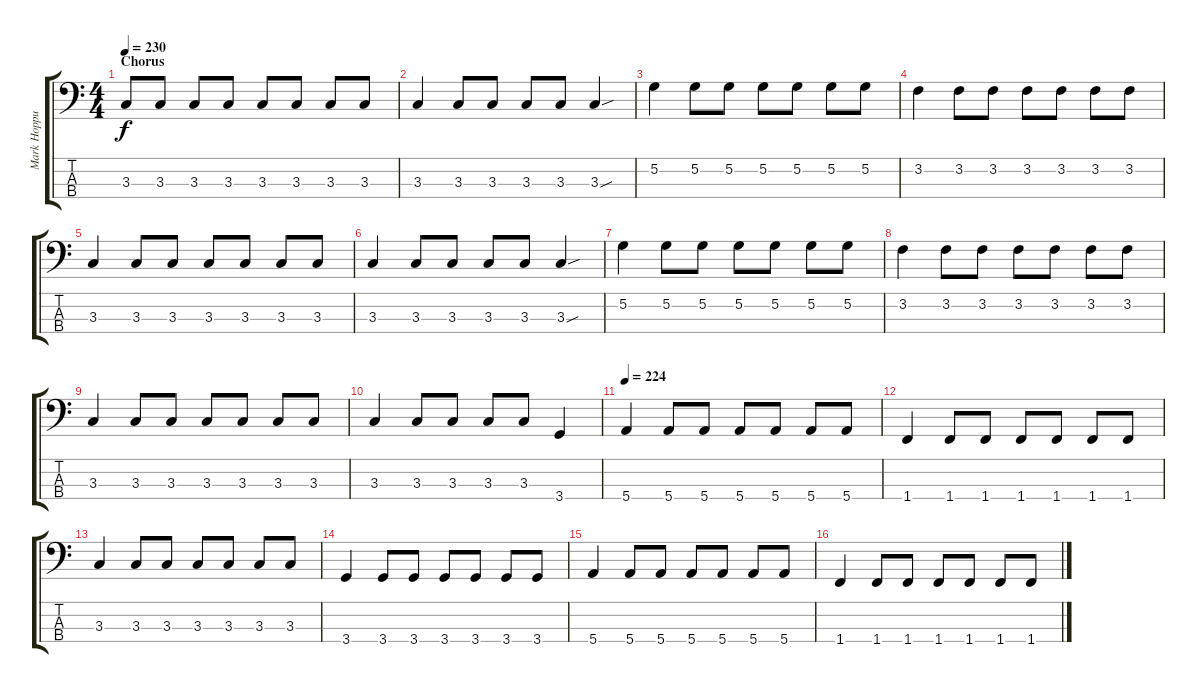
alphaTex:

\track ("Mark Hoppus - Bass" "Mark Hoppu") {instrument electricbasspick}
\staff {score tabs}
\tuning (G2 D2 A1 E1) {hide}
\ts (4 4)
\section ("" "Chorus")
\tempo 230
\clef f4
\ks c
3.3{t}.8{dy f} 3.3.8 3.3.8 3.3.8 3.3.8 3.3.8 3.3.8 3.3.8 |
3.3.4 3.3.8 3.3.8 3.3.8 3.3.8 3.3{sou}.4 |
5.2.4 5.2.8 5.2.8 5.2.8 5.2.8 5.2.8 5.2.8 |
3.2.4 3.2.8 3.2.8 3.2.8 3.2.8 3.2.8 3.2.8 |
3.3.4 3.3.8 3.3.8 3.3.8 3.3.8 3.3.8 3.3.8 |
3.3.4 3.3.8 3.3.8 3.3.8 3.3.8 3.3{sou}.4 |
5.2.4 5.2.8 5.2.8 5.2.8 5.2.8 5.2.8 5.2.8 |
3.2.4 3.2.8 3.2.8 3.2.8 3.2.8 3.2.8 3.2.8 |
3.3.4 3.3.8 3.3.8 3.3.8 3.3.8 3.3.8 3.3.8 |
3.3.4 3.3.8 3.3.8 3.3.8 3.3.8 3.4.4 |
\tempo 224
5.4.4 5.4.8 5.4.8 5.4.8 5.4.8 5.4.8 5.4.8 |
1.4.4 1.4.8 1.4.8 1.4.8 1.4.8 1.4.8 1.4.8 |
3.3.4 3.3.8 3.3.8 3.3.8 3.3.8 3.3.8 3.3.8 |
3.4.4 3.4.8 3.4.8 3.4.8 3.4.8 3.4.8 3.4.8 |
5.4.4 5.4.8 5.4.8 5.4.8 5.4.8 5.4.8 5.4.8 |
1.4.4 1.4.8 1.4.8 1.4.8 1.4.8 1.4.8 1.4.8
